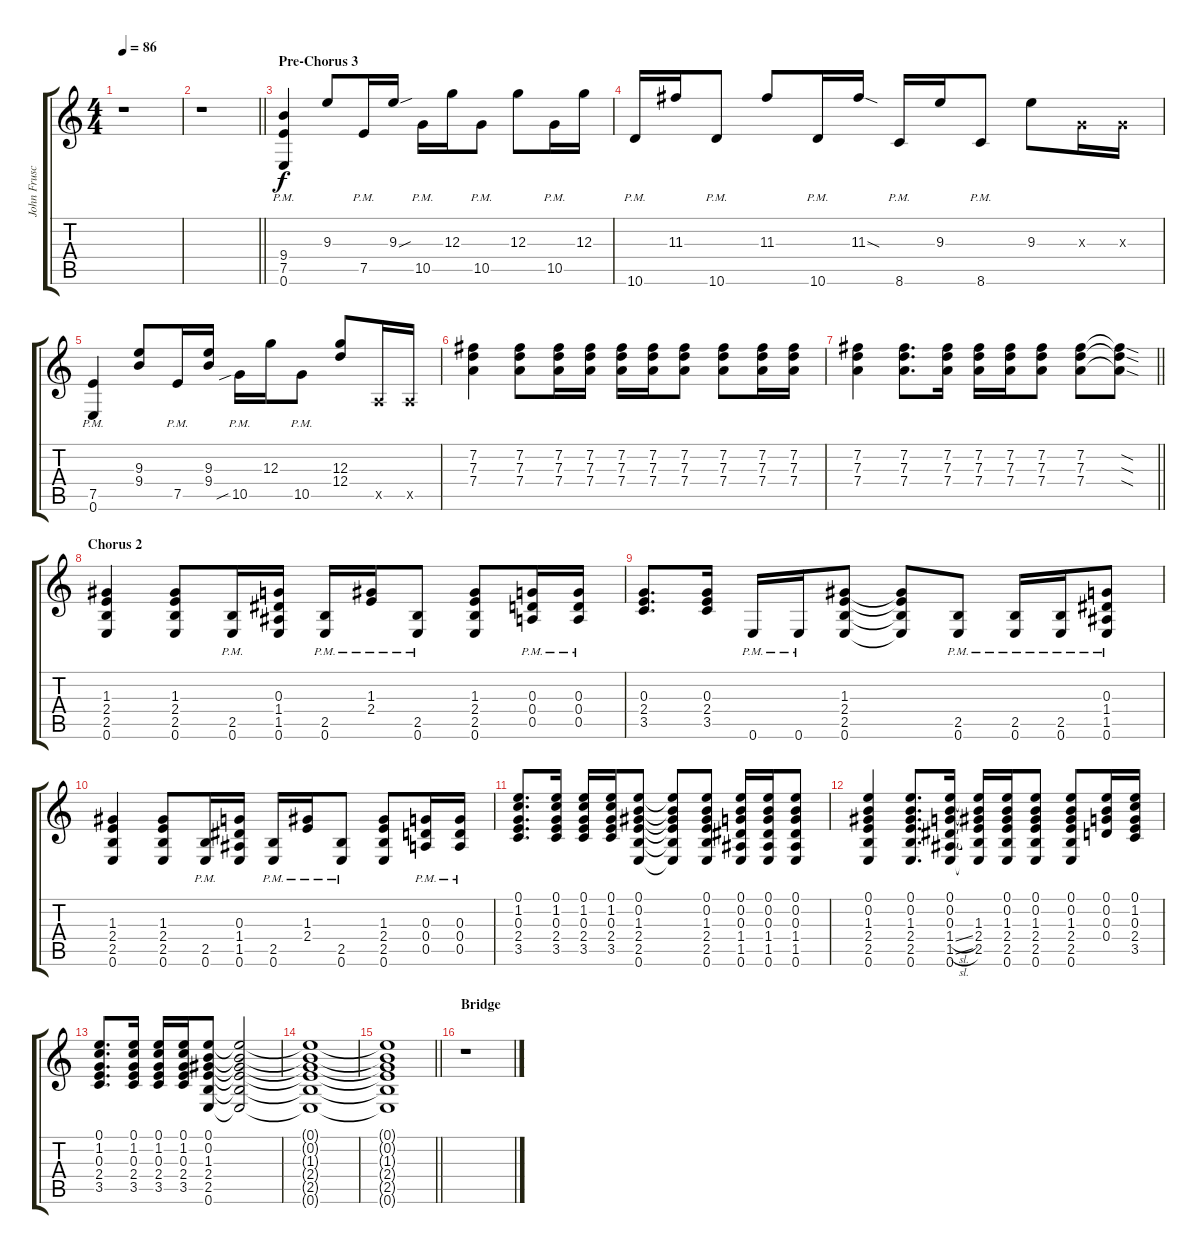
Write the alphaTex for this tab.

\track ("John Frusciante | Gtr. 3" "John Frusc") {instrument distortionguitar}
\staff {score tabs}
\tuning (E4 B3 G3 D3 A2 E2) {hide}
\ts (4 4)
\tempo 86
\clef g2
\ks c
r.1{dy f} |
\barLineRight lightlight
r.1 |
\section ("" "Pre-Chorus 3")
(9.4{pm} 7.5{pm} 0.6{pm}).4{volume 14 instrument distortionguitar} 9.3.8 7.5{pm}.16 9.3{sou}.16 10.5{pm}.16 12.3.16 10.5{pm}.8 12.3.8 10.5{pm}.16 12.3.16 |
10.6{pm}.16 11.3.16 10.6{pm}.8 11.3.8 10.6{pm}.16 11.3{sod}.16 8.6{pm}.16 9.3.16 8.6{pm}.8 9.3.8 0.3{x}.16 0.3{x}.16 |
(7.5{pm} 0.6{pm}).4 (9.3 9.4).8 7.5{pm}.16 (9.3 9.4).16 10.5{sib pm}.16 12.3.16 10.5{pm}.8 (12.3 12.4).8 0.5{x}.16 0.5{x}.16 |
(7.2 7.3 7.4).4 (7.2 7.3 7.4).8 (7.2 7.3 7.4).16 (7.2 7.3 7.4).16 (7.2 7.3 7.4).16 (7.2 7.3 7.4).16 (7.2 7.3 7.4).8 (7.2 7.3 7.4).8 (7.2 7.3 7.4).16 (7.2 7.3 7.4).16 |
\barLineRight lightlight
(7.2 7.3 7.4).4 (7.2 7.3 7.4).8{d} (7.2 7.3 7.4).16 (7.2 7.3 7.4).16 (7.2 7.3 7.4).16 (7.2 7.3 7.4).8 (7.2 7.3 7.4).8 (7.2{sod t} 7.3{sod t} 7.4{sod t}).8 |
\section ("" "Chorus 2")
(1.3 2.4 2.5 0.6).4{volume 10 instrument overdrivenguitar} (1.3 2.4 2.5 0.6).8 (2.5{pm} 0.6{pm}).16 (0.3 1.4 1.5 0.6).16 (2.5{pm} 0.6{pm}).16 (1.3{pm} 2.4{pm}).16 (2.5{pm} 0.6{pm}).8 (1.3 2.4 2.5 0.6).8 (0.3{pm} 0.4{pm} 0.5{pm}).16 (0.3{pm} 0.4{pm} 0.5{pm}).16 |
(0.3 2.4 3.5).8{d} (0.3 2.4 3.5).16 0.6{pm}.16 0.6{pm}.16 (1.3 2.4 2.5 0.6).8 (1.3{t} 2.4{t} 2.5{t} 0.6{t}).8 (2.5{pm} 0.6{pm}).8 (2.5{pm} 0.6{pm}).16 (2.5{pm} 0.6{pm}).16 (0.3{pm} 1.4{pm} 1.5{pm} 0.6{pm}).8 |
(1.3 2.4 2.5 0.6).4 (1.3 2.4 2.5 0.6).8 (2.5{pm} 0.6{pm}).16 (0.3 1.4 1.5 0.6).16 (2.5{pm} 0.6{pm}).16 (1.3{pm} 2.4{pm}).16 (2.5{pm} 0.6{pm}).8 (1.3 2.4 2.5 0.6).8 (0.3{pm} 0.4{pm} 0.5{pm}).16 (0.3{pm} 0.4{pm} 0.5{pm}).16 |
(0.1 1.2 0.3 2.4 3.5).8{d} (0.1 1.2 0.3 2.4 3.5).16 (0.1 1.2 0.3 2.4 3.5).16 (0.1 1.2 0.3 2.4 3.5).16 (0.1 0.2 1.3 2.4 2.5 0.6).8 (0.1{t} 0.2{t} 1.3{t} 2.4{t} 2.5{t} 0.6{t}).8 (0.1 0.2 1.3 2.4 2.5 0.6).8 (0.1 0.2 0.3 1.4 1.5 0.6).16 (0.1 0.2 0.3 1.4 1.5 0.6).16 (0.1 0.2 0.3 1.4 1.5 0.6).8 |
(0.1 0.2 1.3 2.4 2.5 0.6).4 (0.1 0.2 1.3 2.4 2.5 0.6).8{d} (0.1 0.2 0.3 1.4{sl} 1.5{sl} 0.6).16 (0.1{t} 0.2{t} 1.3 2.4 2.5 0.6{t}).16 (0.1 0.2 1.3 2.4 2.5 0.6).16 (0.1 0.2 1.3 2.4 2.5 0.6).8 (0.1 0.2 1.3 2.4 2.5 0.6).8 (0.1 0.2 0.3 0.4).16 (0.1 1.2 0.3 2.4 3.5).16 |
(0.1 1.2 0.3 2.4 3.5).8{d} (0.1 1.2 0.3 2.4 3.5).16 (0.1 1.2 0.3 2.4 3.5).16 (0.1 1.2 0.3 2.4 3.5).16 (0.1 0.2 1.3 2.4 2.5 0.6).8 (0.1{t} 0.2{t} 1.3{t} 2.4{t} 2.5{t} 0.6{t}).2 |
(0.1{t} 0.2{t} 1.3{t} 2.4{t} 2.5{t} 0.6{t}).1 |
\barLineRight lightlight
(0.1{t} 0.2{t} 1.3{t} 2.4{t} 2.5{t} 0.6{t}).1 |
\section ("" "Bridge")
r.1
